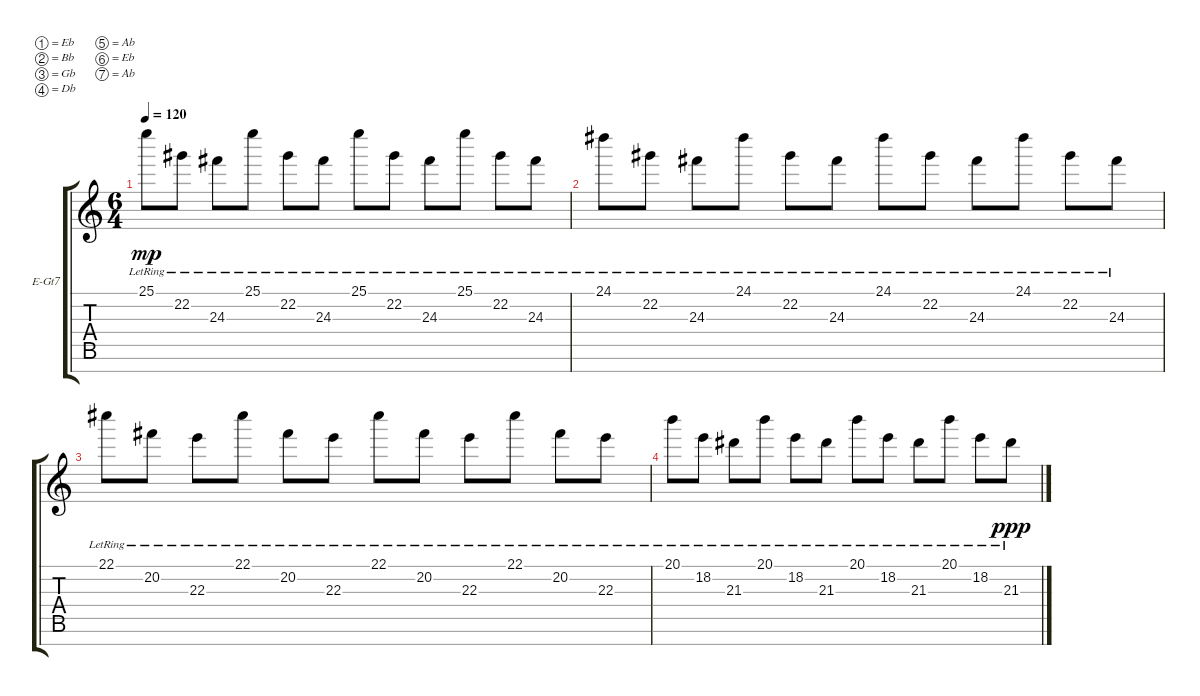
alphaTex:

\defaultSystemsLayout 4
\bracketExtendMode groupsimilarinstruments
\firstSystemTrackNameOrientation horizontal
\otherSystemsTrackNameOrientation horizontal
\track ("Piano" "E-Gt7") {instrument electricguitarclean}
\staff {score tabs}
\tuning (Eb4 Bb3 Gb3 Db3 Ab2 Eb2 Ab1)
\ts (6 4)
\tempo 120
\clef g2
\ks c
25.1{lr}.8{dy mp} 22.2{lr}.8 24.3{lr}.8 25.1{lr}.8 22.2{lr}.8 24.3{lr}.8 25.1{lr}.8 22.2{lr}.8 24.3{lr}.8 25.1{lr}.8 22.2{lr}.8 24.3{lr}.8 |
24.1{lr}.8 22.2{lr}.8 24.3{lr}.8 24.1{lr}.8 22.2{lr}.8 24.3{lr}.8 24.1{lr}.8 22.2{lr}.8 24.3{lr}.8 24.1{lr}.8 22.2{lr}.8 24.3{lr}.8 |
22.1{lr}.8 20.2{lr}.8 22.3{lr}.8 22.1{lr}.8 20.2{lr}.8 22.3{lr}.8 22.1{lr}.8 20.2{lr}.8 22.3{lr}.8 22.1{lr}.8 20.2{lr}.8 22.3{lr}.8 |
20.1{lr}.8 18.2{lr}.8 21.3{lr}.8 20.1{lr}.8 18.2{lr}.8 21.3{lr}.8 20.1{lr}.8 18.2{lr}.8 21.3{lr}.8 20.1{lr}.8 18.2{lr}.8 21.3{lr}.8{dy ppp}
